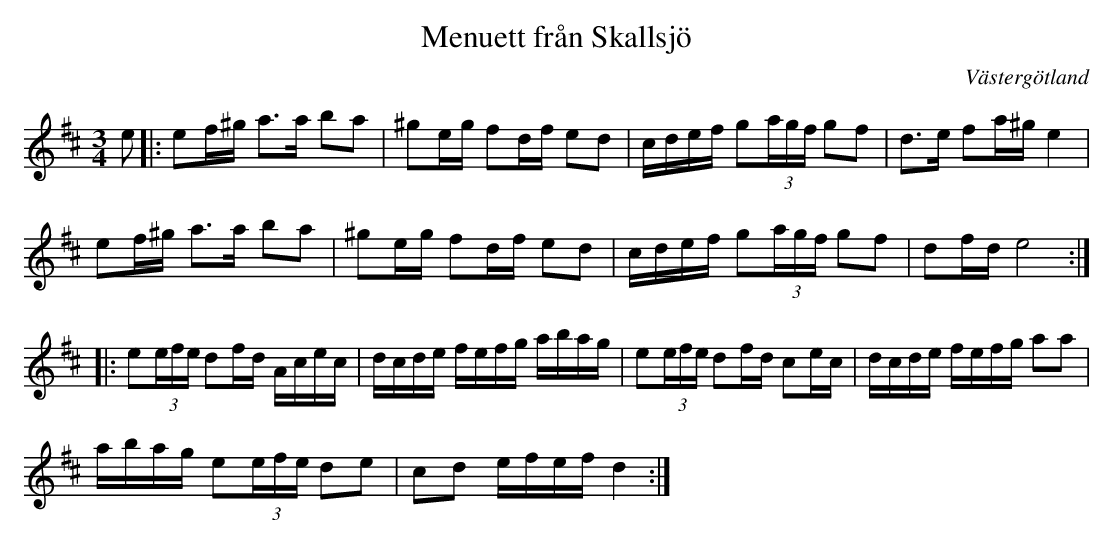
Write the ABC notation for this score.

X:1
T: Menuett från Skallsjö
M: 3/4
O: Västergötland
L: 1/8
K:D
e|: e2/f/^g/ a>a b2/2a| ^g2/e/g/ f2/d/f/ ed | c/d/e/f/ g(3a/g/f/ gf | d>2e f2/a/^g/ e2 |
e2/f/^g/ a>a b2/a|^g2/e/g/ f2/d/f/ ed | c/d/e/f/ g(3a/g/f/ gf| d2/f/d/ e4 :|
|:e(3e/f/e/ d2/f/d/ A/c/e/c/ |d/c/d/e/ f/e/f/g/ a/b/a/g/  |e(3e/f/e/ d2/f/d/ c2/e/c/|d/c/d/e/ f/e/f/g/ aa  |
a/b/a/g/ e(3e/f/e/ de|cd e/f/e/f/ d2:|
